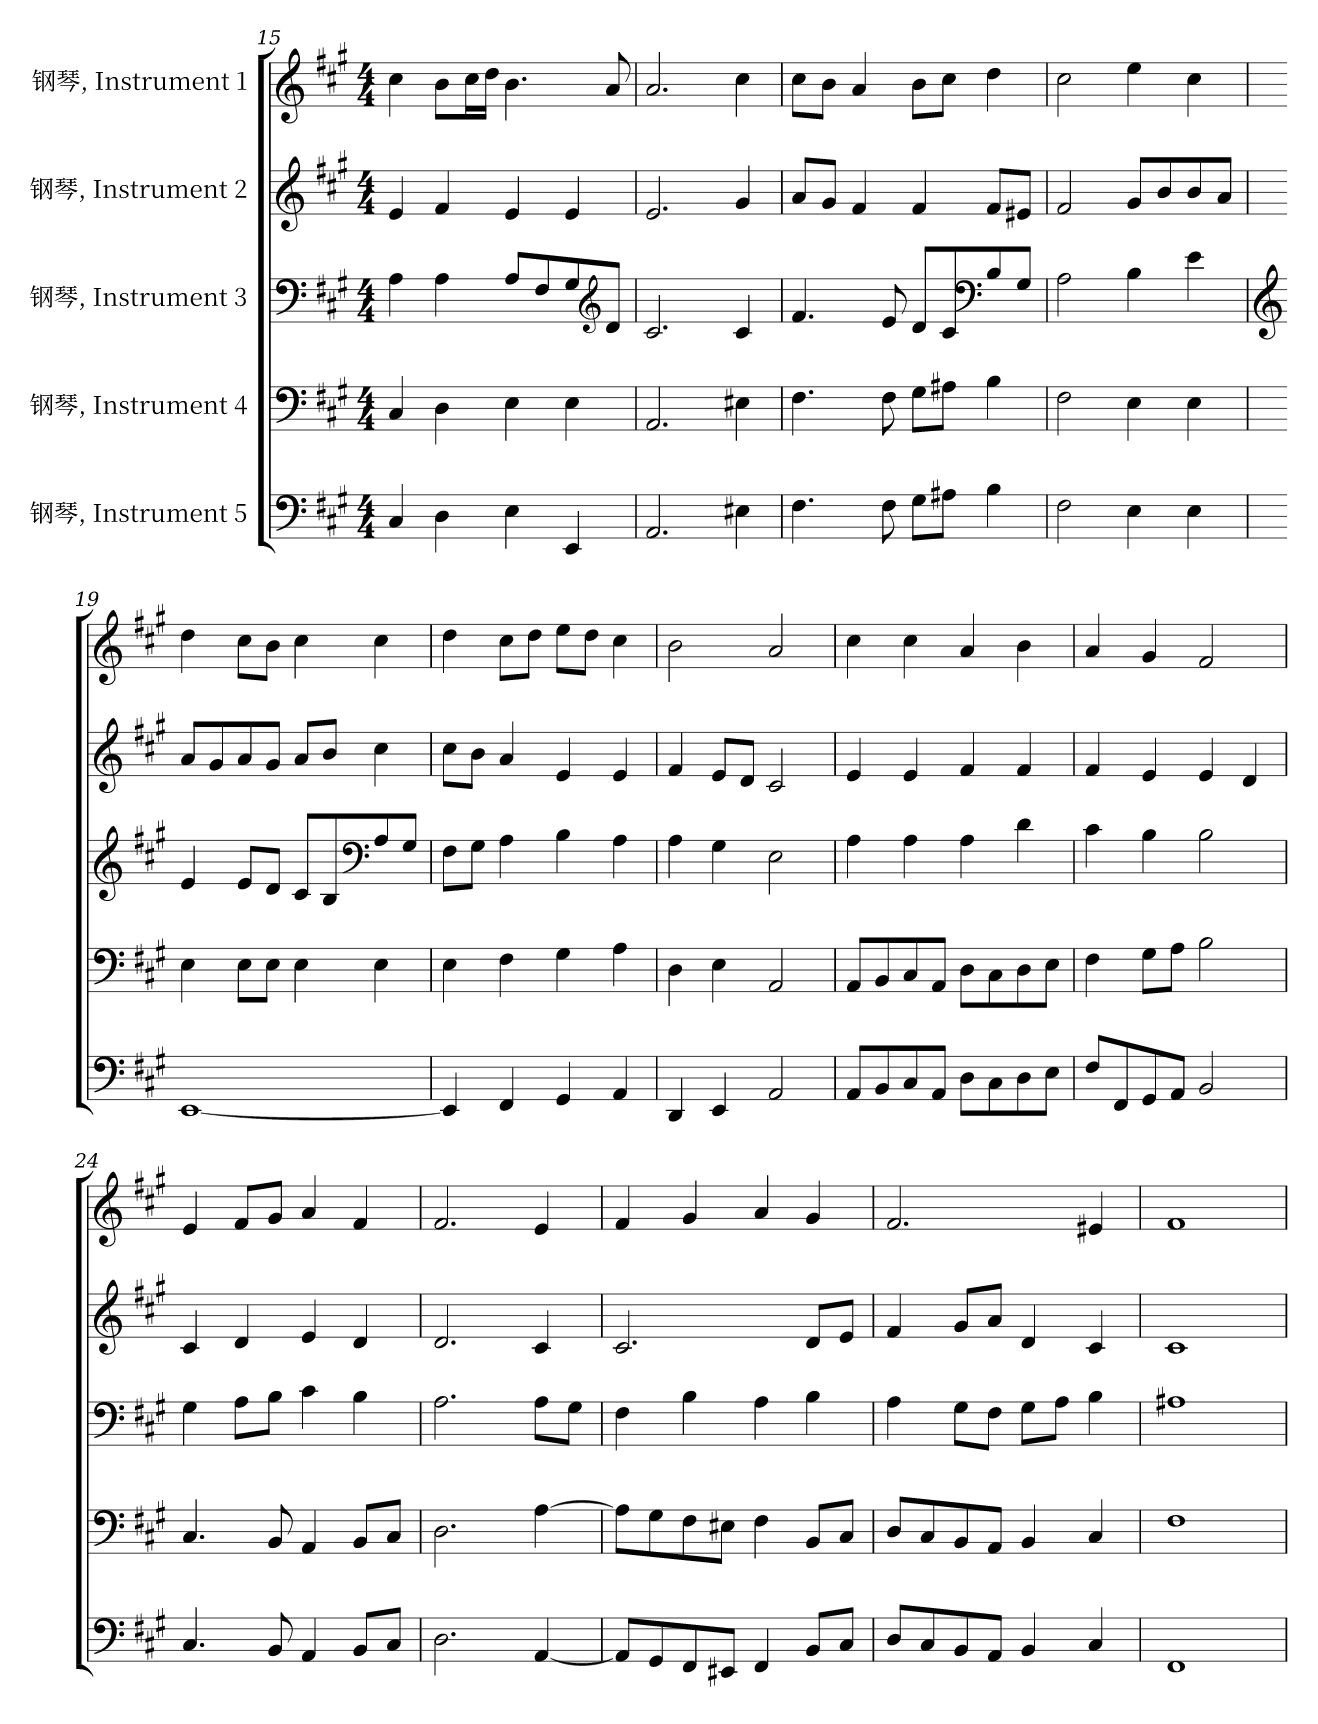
**kern	**kern	**kern	**kern	**kern
*part5	*part4	*part3	*part2	*part1
*staff5	*staff4	*staff3	*staff2	*staff1
*I"钢琴, Instrument 5	*I"钢琴, Instrument 4	*I"钢琴, Instrument 3	*I"钢琴, Instrument 2	*I"钢琴, Instrument 1
*clefF4	*clefF4	*clefF4	*clefG2	*clefG2
*k[f#c#g#]	*k[f#c#g#]	*k[f#c#g#]	*k[f#c#g#]	*k[f#c#g#]
*M4/4	*M4/4	*M4/4	*M4/4	*M4/4
=15	=15	=15	=15	=15
4C#/	4C#/	4A\	4e/	4cc#\
4D\	4D\	4A\	4f#/	8b\L
.	.	.	.	16cc#\L
.	.	.	.	16dd\JJ
4E\	4E\	8A/L	4e/	4.b\
.	.	8F#/	.	.
4EE/	4E\	8G#/	4e/	.
*	*	*clefG2	*	*
.	.	8d/J	.	8a/
=16	=16	=16	=16	=16
2.AA/	2.AA/	2.c#/	2.e/	2.a/
4E#X\	4E#X\	4c#/	4g#/	4cc#\
=17	=17	=17	=17	=17
4.F#\	4.F#\	4.f#/	8a/L	8cc#\L
.	.	.	8g#/J	8b\J
.	.	.	4f#/	4a/
8F#\	8F#\	8e/	.	.
8G#\L	8G#\L	8d/L	4f#/	8b\L
8A#X\J	8A#X\J	8c#/	.	8cc#\J
*	*	*clefF4	*	*
4B\	4B\	8B/	8f#/L	4dd\
.	.	8G#/J	8e#X/J	.
!!LO:PB:g=z
=18	=18	=18	=18	=18
2F#\	2F#\	2A\	2f#/	2cc#\
4E\	4E\	4B\	8g#/L	4ee\
.	.	.	8b/	.
4E\	4E\	4e\	8b/	4cc#\
.	.	.	8a/J	.
=19	=19	=19	=19	=19
*	*	*clefG2	*	*
[1EE	4E\	4e/	8a/L	4dd\
.	.	.	8g#/	.
.	8E\L	8e/L	8a/	8cc#\L
.	8E\J	8d/J	8g#/J	8b\J
.	4E\	8c#/L	8a/L	4cc#\
.	.	8B/	8b/J	.
*	*	*clefF4	*	*
.	4E\	8A/	4cc#\	4cc#\
.	.	8G#/J	.	.
=20	=20	=20	=20	=20
4EE/]	4E\	8F#\L	8cc#\L	4dd\
.	.	8G#\J	8b\J	.
4FF#/	4F#\	4A\	4a/	8cc#\L
.	.	.	.	8dd\J
4GG#/	4G#\	4B\	4e/	8ee\L
.	.	.	.	8dd\J
4AA/	4A\	4A\	4e/	4cc#\
=21	=21	=21	=21	=21
4DD/	4D\	4A\	4f#/	2b\
4EE/	4E\	4G#\	8e/L	.
.	.	.	8d/J	.
2AA/	2AA/	2E\	2c#/	2a/
=22	=22	=22	=22	=22
8AA/L	8AA/L	4A\	4e/	4cc#\
8BB/	8BB/	.	.	.
8C#/	8C#/	4A\	4e/	4cc#\
8AA/J	8AA/J	.	.	.
8D\L	8D\L	4A\	4f#/	4a/
8C#\	8C#\	.	.	.
8D\	8D\	4d\	4f#/	4b\
8E\J	8E\J	.	.	.
!!LO:LB:g=z
=23	=23	=23	=23	=23
8F#/L	4F#\	4c#\	4f#/	4a/
8FF#/	.	.	.	.
8GG#/	8G#\L	4B\	4e/	4g#/
8AA/J	8A\J	.	.	.
2BB/	2B\	2B\	4e/	2f#/
.	.	.	4d/	.
=24	=24	=24	=24	=24
4.C#/	4.C#/	4G#\	4c#/	4e/
.	.	8A\L	4d/	8f#/L
8BB/	8BB/	8B\J	.	8g#/J
4AA/	4AA/	4c#\	4e/	4a/
8BB/L	8BB/L	4B\	4d/	4f#/
8C#/J	8C#/J	.	.	.
=25	=25	=25	=25	=25
2.D\	2.D\	2.A\	2.d/	2.f#/
[4AA/	[4A\	8A\L	4c#/	4e/
.	.	8G#\J	.	.
=26	=26	=26	=26	=26
8AA/L]	8A\L]	4F#\	2.c#/	4f#/
8GG#/	8G#\	.	.	.
8FF#/	8F#\	4B\	.	4g#/
8EE#X/J	8E#X\J	.	.	.
4FF#/	4F#\	4A\	.	4a/
8BB/L	8BB/L	4B\	8d/L	4g#/
8C#/J	8C#/J	.	8e/J	.
=27	=27	=27	=27	=27
8D/L	8D/L	4A\	4f#/	2.f#/
8C#/	8C#/	.	.	.
8BB/	8BB/	8G#\L	8g#/L	.
8AA/J	8AA/J	8F#\J	8a/J	.
4BB/	4BB/	8G#\L	4d/	.
.	.	8A\J	.	.
4C#/	4C#/	4B\	4c#/	4e#X/
=28	=28	=28	=28	=28
1FF#	1F#	1A#X	1c#	1f#
=	=	=	=	=
*-	*-	*-	*-	*-
